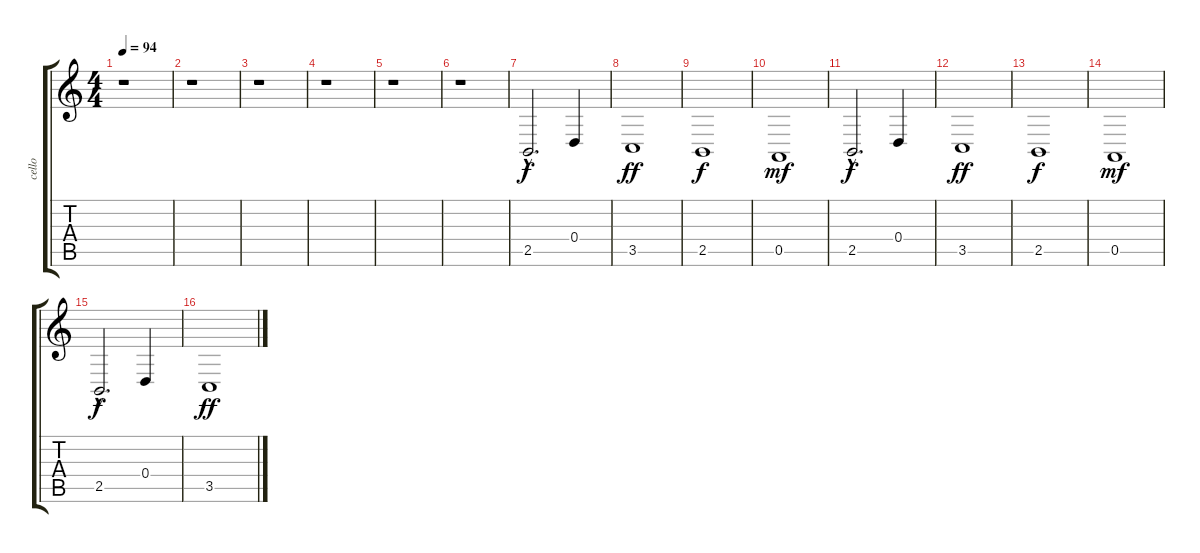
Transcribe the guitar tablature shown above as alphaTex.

\track ("cello" "cello") {instrument cello}
\staff {score tabs}
\tuning (E4 B3 G3 D3 A2 E2) {hide}
\ts (4 4)
\tempo 94
\clef g2
\ks c
r.1{dy f} |
r.1 |
r.1 |
r.1 |
r.1 |
r.1 |
2.5{hac}.2{d volume 12} 0.4.4 |
3.5.1{dy ff} |
2.5.1{dy f} |
0.5.1{dy mf} |
2.5{hac}.2{d dy f} 0.4.4 |
3.5.1{dy ff} |
2.5.1{dy f} |
0.5.1{dy mf} |
2.5{hac}.2{d dy f} 0.4.4{volume 12} |
3.5.1{dy ff}
